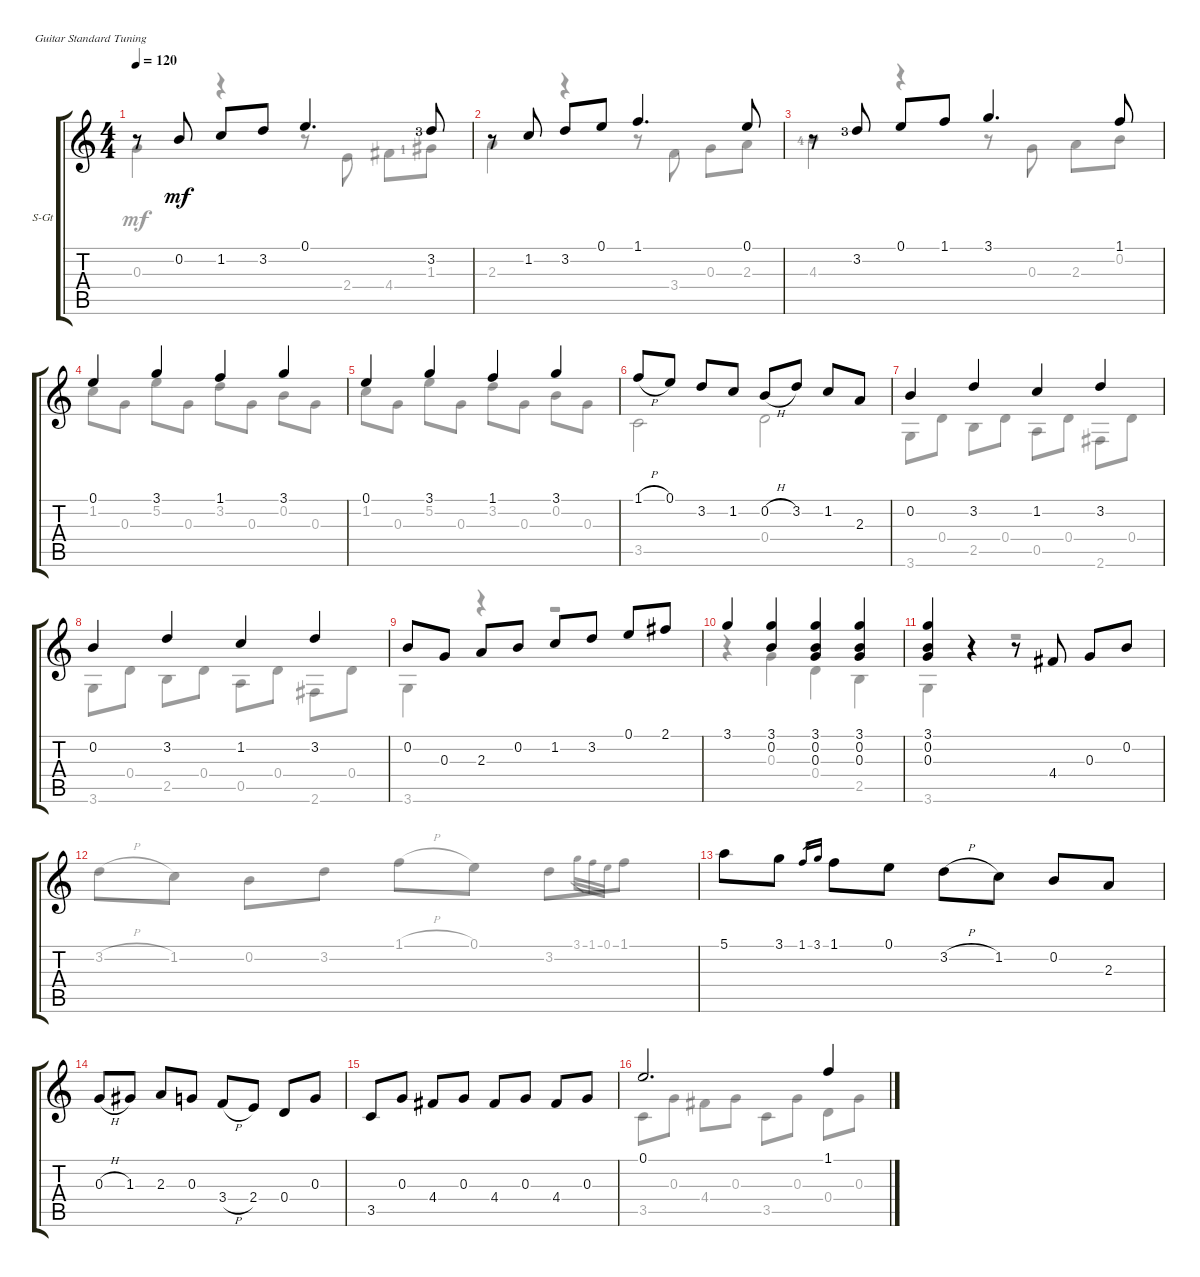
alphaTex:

\defaultSystemsLayout 4
\bracketExtendMode groupsimilarinstruments
\firstSystemTrackNameOrientation horizontal
\otherSystemsTrackNameOrientation horizontal
\track ("Steel Guitar" "S-Gt") {instrument acousticguitarsteel}
\staff {score tabs}
\tuning (E4 B3 G3 D3 A2 E2)
\voice
\ts (4 4)
\tempo 120
\clef g2
\ks c
r.8{dy mf} 0.2.8 1.2.8 3.2.8 0.1.4{d} 3.2{lf 4}.8 |
r.8 1.2.8 3.2.8 0.1.8 1.1.4{d} 0.1.8 |
r.8 3.2{lf 4}.8 0.1.8 1.1.8 3.1.4{d} 1.1.8 |
0.1.4 3.1.4 1.1.4 3.1.4 |
0.1.4 3.1.4 1.1.4 3.1.4 |
1.1{h}.8 0.1.8 3.2.8 1.2.8 0.2{h}.8 3.2.8 1.2.8 2.3.8 |
0.2.4 3.2.4 1.2.4 3.2.4 |
0.2.4 3.2.4 1.2.4 3.2.4 |
0.2.8 0.3.8 2.3.8 0.2.8 1.2.8 3.2.8 0.1.8 2.1.8 |
3.1.4 (3.1 0.2).4 (0.2 3.1 0.3).4 (3.1 0.2 0.3).4 |
(0.2 3.1 0.3).4 r.4 r.8 4.4.8 0.3.8 0.2.8 |
|
5.1.8 3.1.8 1.1.16{gr} 3.1.16{gr} 1.1.8 0.1.8 3.2{h}.8 1.2.8 0.2.8 2.3.8 |
0.3{h}.8 1.3.8 2.3.8 0.3.8 3.4{h}.8 2.4.8 0.4.8 0.3.8 |
3.5.8 0.3.8 4.4.8 0.3.8 4.4.8 0.3.8 4.4.8 0.3.8 |
0.1.2{d} 1.1.4
\voice
\clef g2
\ottava regular
\simile none
\ks c
0.3.4{dy mf} r.4 r.8 2.4.8 4.4.8 1.3{lf 2}.8 |
2.3.4 r.4 r.8 3.4.8 0.3.8 2.3.8 |
4.3{lf 5}.4 r.4 r.8 0.3.8 2.3.8 0.2.8 |
1.2.8 0.3.8 5.2.8 0.3.8 3.2.8 0.3.8 0.2.8 0.3.8 |
1.2.8 0.3.8 5.2.8 0.3.8 3.2.8 0.3.8 0.2.8 0.3.8 |
3.5.2 0.4.2 |
3.6.8 0.4.8 2.5.8 0.4.8 0.5.8 0.4.8 2.6.8 0.4.8 |
3.6.8 0.4.8 2.5.8 0.4.8 0.5.8 0.4.8 2.6.8 0.4.8 |
3.6.4 r.4 r.2 |
r.4 0.3.4 0.4.4 2.5.4 |
3.6.4 r.4 r.2 |
3.2{h}.8 1.2.8 0.2.8 3.2.8 1.1{h}.8 0.1.8 3.2.8 3.1.32{gr} 1.1.32{gr} 0.1.32{gr} 1.1.8 |
|
|
|
3.5.8 0.3.8 4.4.8 0.3.8 3.5.8 0.3.8 0.4.8 0.3.8
